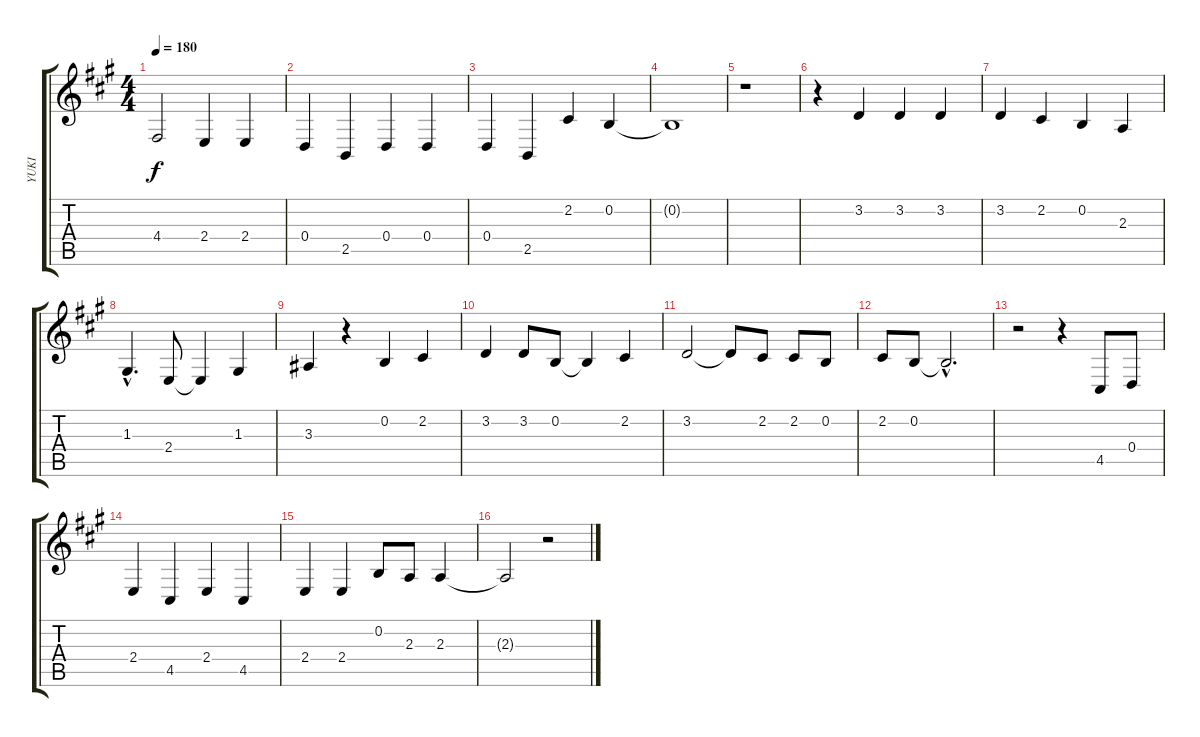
\track ("YUKI" "YUKI") {instrument sopranosax}
\staff {score tabs}
\tuning (E4 B3 G3 D3 A2 E2) {hide}
\ts (4 4)
\tempo 180
\clef g2
\ks a
4.4.2{dy f} 2.4.4 2.4.4 |
0.4.4 2.5.4 0.4.4 0.4.4 |
0.4.4 2.5.4 2.2.4 0.2.4 |
0.2{t}.1 |
r.1 |
r.4 3.2.4 3.2.4 3.2.4 |
3.2.4 2.2.4 0.2.4 2.3.4 |
1.3{hac}.4{d} 2.4.8 2.4{t}.4 1.3.4 |
3.3.4 r.4 0.2.4 2.2.4 |
3.2.4 3.2.8 0.2.8 0.2{t}.4 2.2.4 |
3.2.2 3.2{t}.8 2.2.8 2.2.8 0.2.8 |
2.2.8 0.2.8 0.2{hac t}.2{d} |
r.2 r.4 4.5.8 0.4.8 |
2.4.4 4.5.4 2.4.4 4.5.4 |
2.4.4 2.4.4 0.2.8 2.3.8 2.3.4 |
2.3{t}.2 r.2
